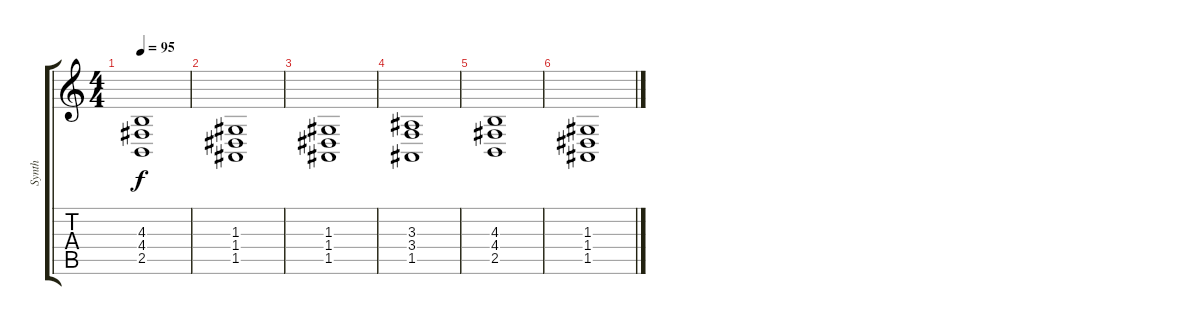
\track ("Synth" "Synth") {instrument stringensemble1}
\staff {score tabs}
\tuning (E4 B3 G3 D3 A2 E2) {hide}
\ts (4 4)
\tempo 95
\clef g2
\ks c
(4.3 4.4 2.5).1{dy f} |
(1.3 1.4 1.5).1 |
(1.3 1.4 1.5).1 |
(3.3 3.4 1.5).1 |
(4.3 4.4 2.5).1 |
(1.3 1.4 1.5).1{volume 0}
